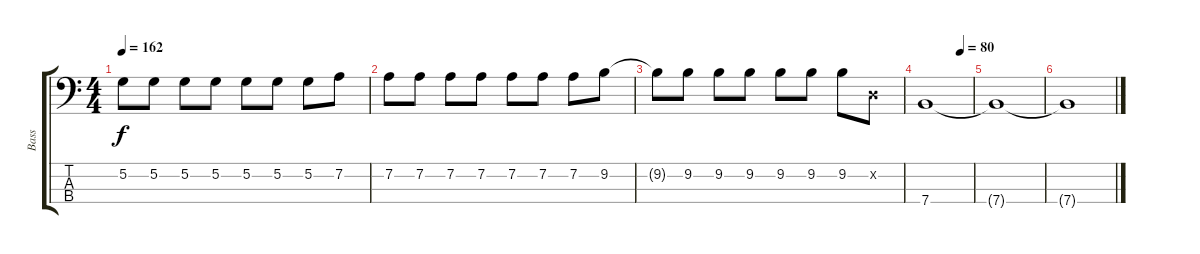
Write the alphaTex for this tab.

\track ("Bass" "Bass") {instrument electricbassfinger}
\staff {score tabs}
\tuning (G2 D2 A1 E1) {hide}
\ts (4 4)
\tempo 162
\clef f4
\ks c
5.2{t}.8{dy f} 5.2.8 5.2.8 5.2.8 5.2.8 5.2.8 5.2.8 7.2.8 |
7.2.8 7.2.8 7.2.8 7.2.8 7.2.8 7.2.8 7.2.8 9.2.8 |
9.2{t}.8 9.2.8 9.2.8 9.2.8 9.2.8 9.2.8 9.2.8 0.2{x}.8{volume 12} |
\tempo (80 0.75)
7.4.1{volume 8} |
7.4{t}.1 |
7.4{t}.1
